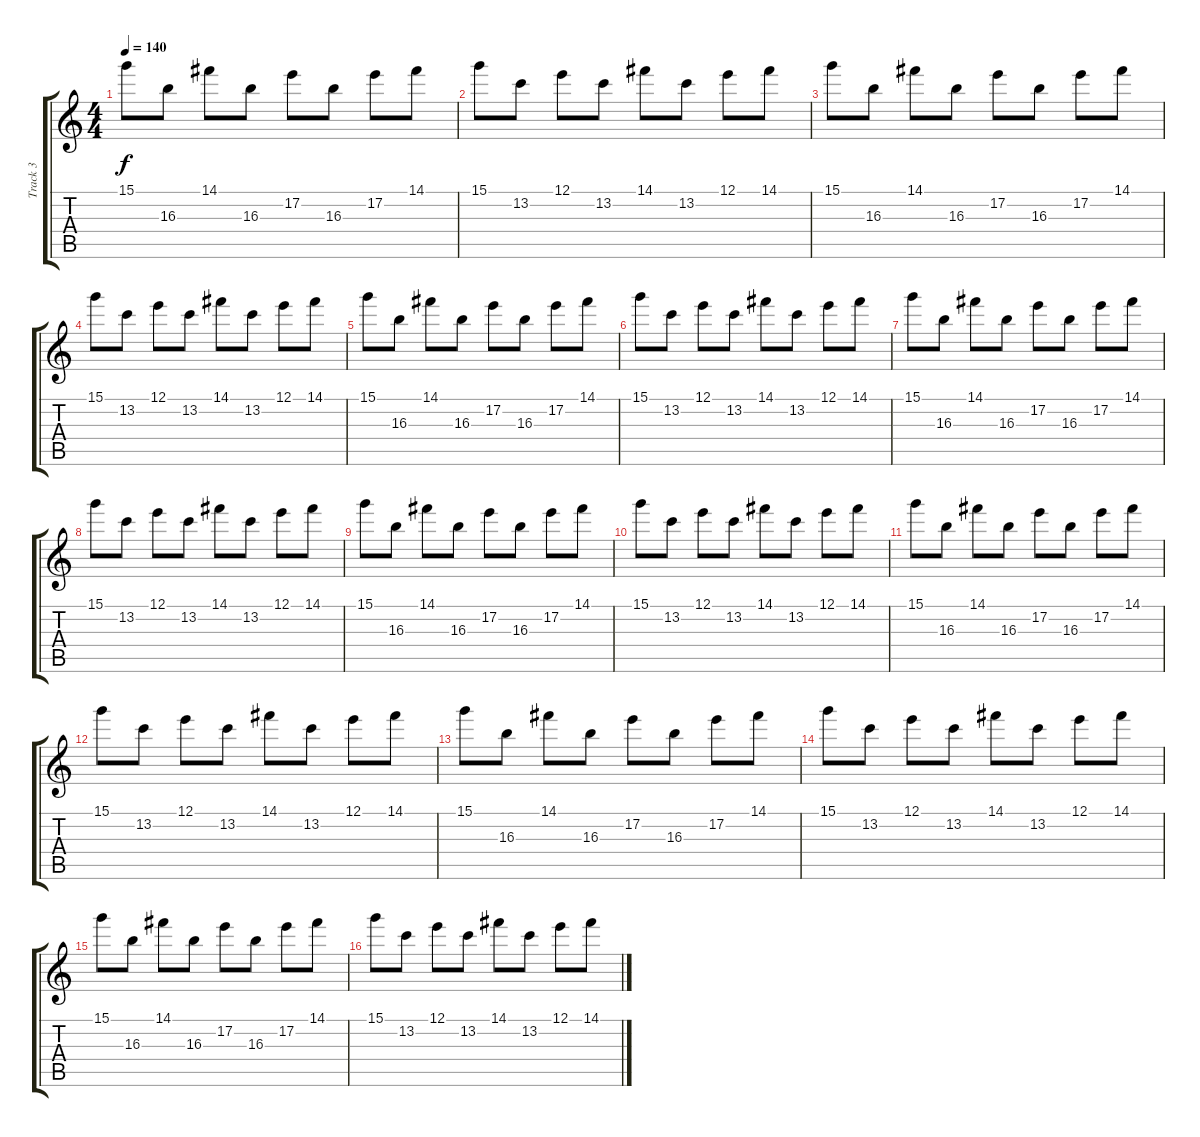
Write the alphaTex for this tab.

\track ("Track 3" "Track 3") {instrument pizzicatostrings}
\staff {score tabs}
\tuning (E5 B4 G4 D4 A3 E3) {hide}
\ts (4 4)
\tempo 140
\clef g2
\ks c
15.1.8{dy f volume 7} 16.3.8 14.1.8 16.3.8 17.2.8 16.3.8 17.2.8 14.1.8 |
15.1.8 13.2.8 12.1.8 13.2.8 14.1.8 13.2.8 12.1.8 14.1.8 |
15.1.8 16.3.8 14.1.8 16.3.8 17.2.8 16.3.8 17.2.8 14.1.8 |
15.1.8 13.2.8 12.1.8 13.2.8 14.1.8 13.2.8 12.1.8 14.1.8 |
15.1.8{volume 16} 16.3.8 14.1.8 16.3.8 17.2.8 16.3.8 17.2.8 14.1.8 |
15.1.8 13.2.8 12.1.8 13.2.8 14.1.8 13.2.8 12.1.8 14.1.8 |
15.1.8 16.3.8 14.1.8 16.3.8 17.2.8 16.3.8 17.2.8 14.1.8 |
15.1.8 13.2.8 12.1.8 13.2.8 14.1.8 13.2.8 12.1.8 14.1.8 |
15.1.8 16.3.8 14.1.8 16.3.8 17.2.8 16.3.8 17.2.8 14.1.8 |
15.1.8 13.2.8 12.1.8 13.2.8 14.1.8 13.2.8 12.1.8 14.1.8 |
15.1.8 16.3.8 14.1.8 16.3.8 17.2.8 16.3.8 17.2.8 14.1.8 |
15.1.8 13.2.8 12.1.8 13.2.8 14.1.8 13.2.8 12.1.8 14.1.8 |
15.1.8 16.3.8 14.1.8 16.3.8 17.2.8 16.3.8 17.2.8 14.1.8 |
15.1.8 13.2.8 12.1.8 13.2.8 14.1.8 13.2.8 12.1.8 14.1.8 |
15.1.8 16.3.8 14.1.8 16.3.8 17.2.8 16.3.8 17.2.8 14.1.8 |
15.1.8 13.2.8 12.1.8 13.2.8 14.1.8 13.2.8 12.1.8 14.1.8
